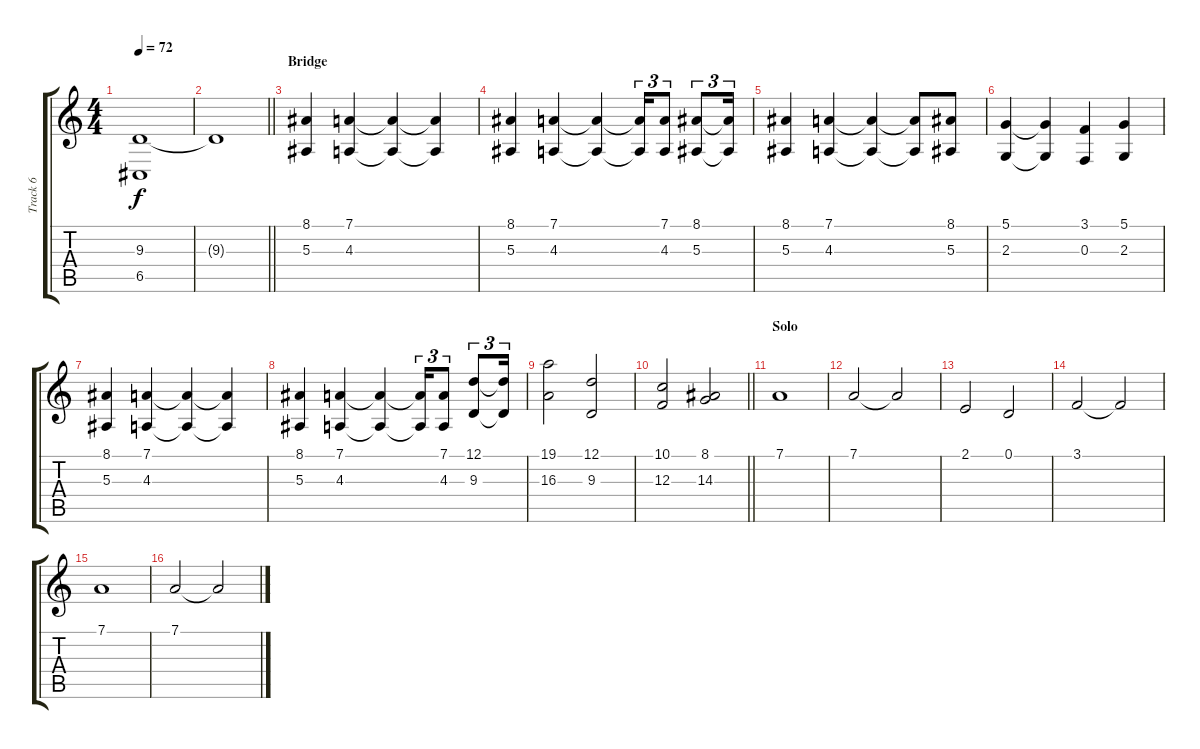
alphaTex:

\track ("Track 6" "Track 6") {instrument stringensemble1}
\staff {score tabs}
\tuning (D4 A3 F3 C3 G2 C2) {hide}
\ts (4 4)
\tempo 72
\clef g2
\ks c
(9.3 6.5{t}).1{dy f} |
\barLineRight lightlight
9.3{t}.1 |
\section ("" "Bridge")
(8.1 5.3).4 (7.1 4.3).4 (7.1{t} 4.3{t}).4 (7.1{t} 4.3{t}).4 |
(8.1 5.3).4 (7.1 4.3).4 (7.1{t} 4.3{t}).4 (7.1{t} 4.3{t}).16{tu (3 2)} (7.1 4.3).8{tu (3 2)} (8.1 5.3).8{tu (3 2)} (8.1{t} 5.3{t}).16{tu (3 2)} |
(8.1 5.3).4 (7.1 4.3).4 (7.1{t} 4.3{t}).4 (7.1{t} 4.3{t}).8 (8.1 5.3).8 |
(5.1 2.3).4 (5.1{t} 2.3{t}).4 (3.1 0.3).4 (5.1 2.3).4 |
(8.1 5.3).4 (7.1 4.3).4 (7.1{t} 4.3{t}).4 (7.1{t} 4.3{t}).4 |
(8.1 5.3).4 (7.1 4.3).4 (7.1{t} 4.3{t}).4 (7.1{t} 4.3{t}).16{tu (3 2)} (7.1 4.3).8{tu (3 2)} (12.1 9.3).8{tu (3 2)} (12.1{t} 9.3{t}).16{tu (3 2)} |
(19.1 16.3).2 (12.1 9.3).2 |
\barLineRight lightlight
(10.1 12.3).2 (8.1 14.3).2 |
\section ("" "Solo")
7.1.1 |
7.1.2 7.1{t}.2 |
2.1.2 0.1.2 |
3.1.2 3.1{t}.2 |
7.1.1 |
7.1.2 7.1{t}.2
